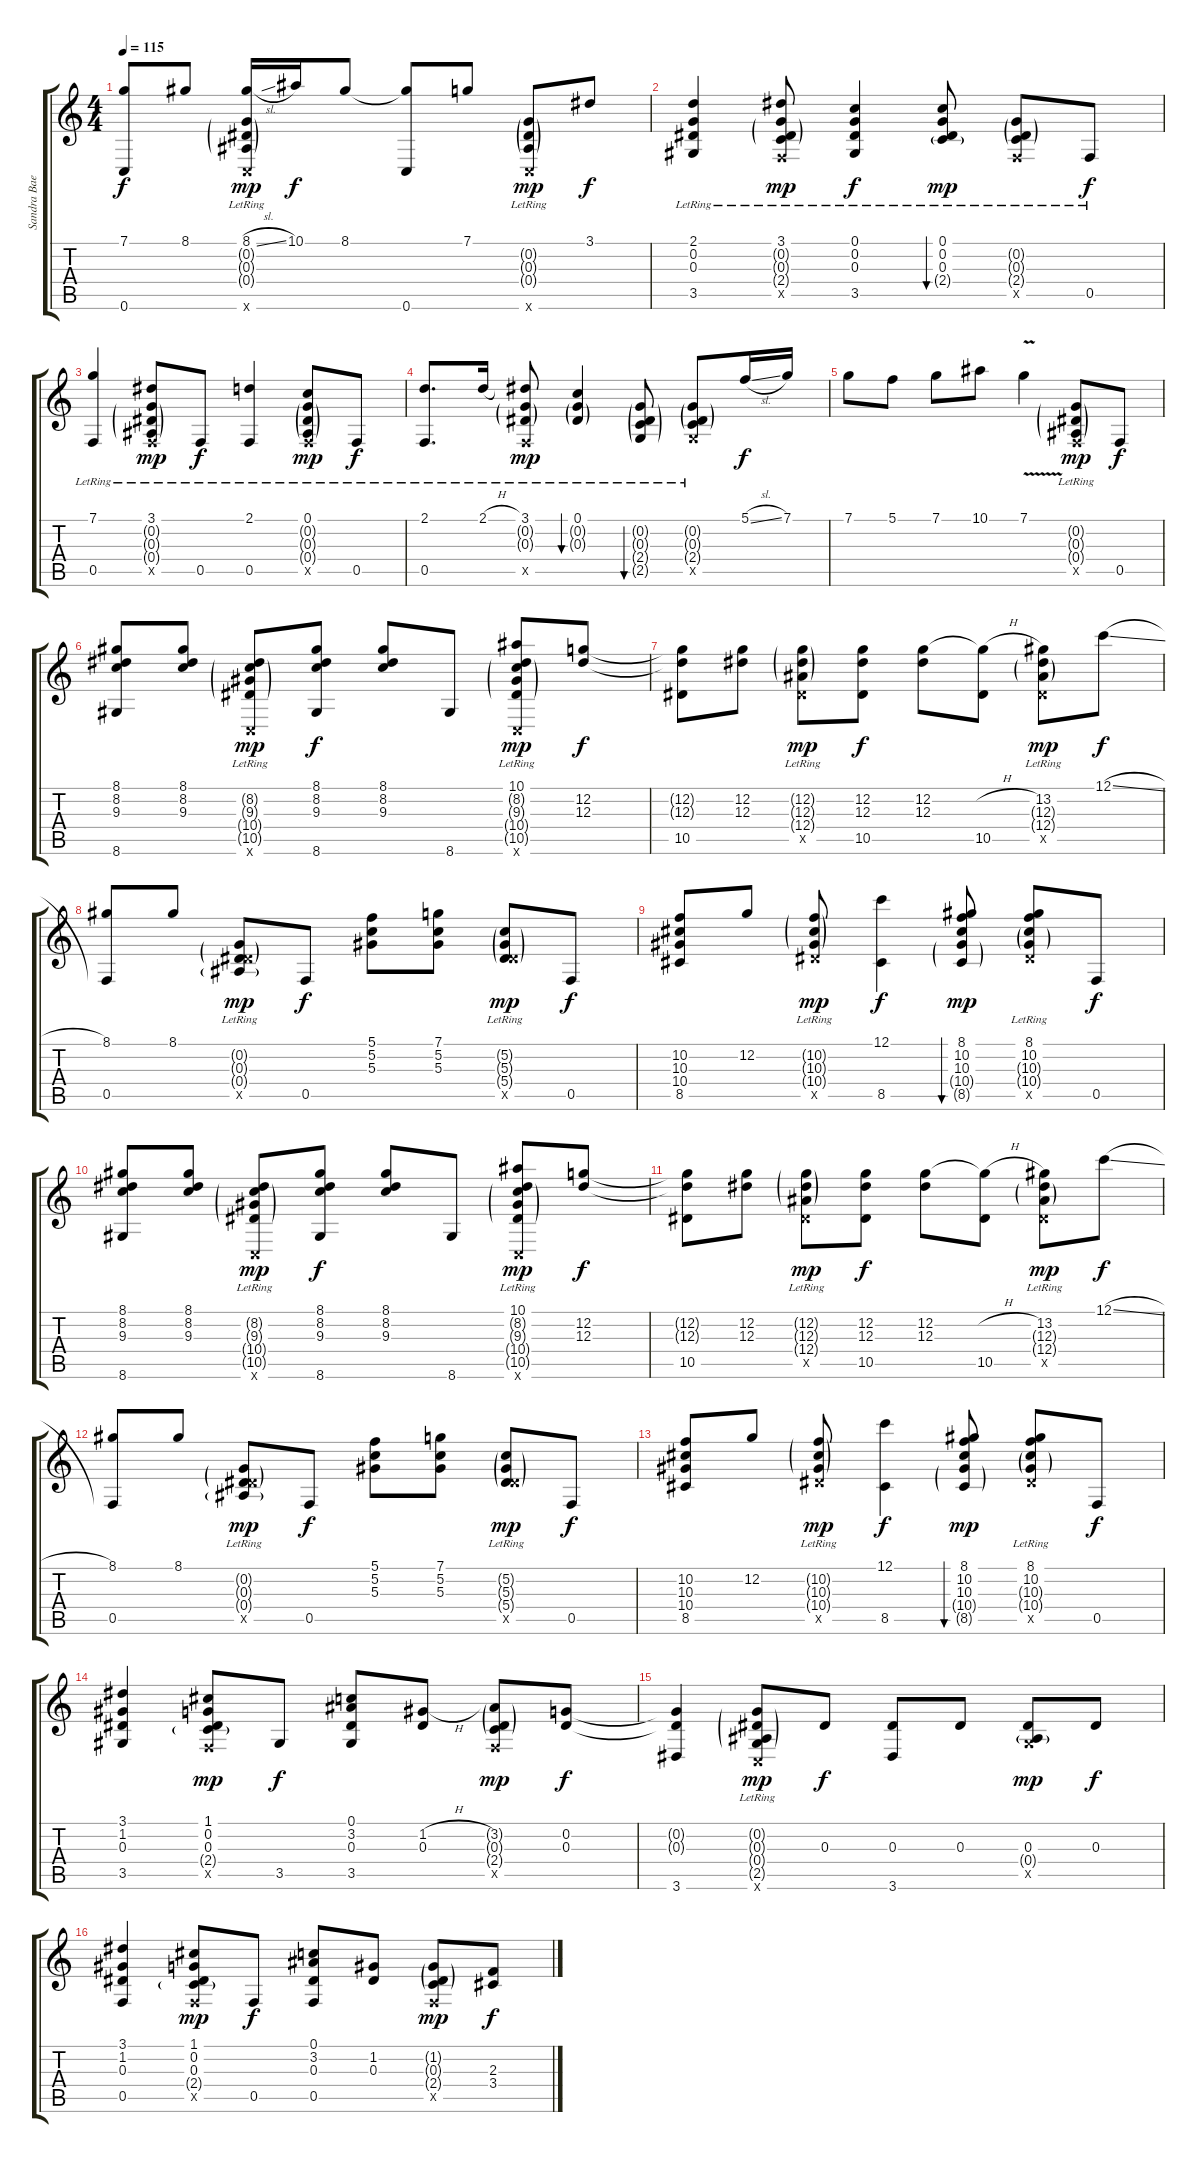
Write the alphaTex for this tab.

\track ("Sandra Bae" "Sandra Bae") {instrument acousticguitarsteel}
\staff {score tabs}
\tuning (C4 G3 Eb3 Bb2 F2 C2) {hide}
\ts (4 4)
\tempo 115
\clef g2
\ks c
(7.1 0.6).8{dy f} 8.1.8 (8.1{sl} 0.2{g lr} 0.3{g lr} 0.4{g lr} 0.6{x}).16{dy mp} 10.1.16{dy f} 8.1.8 (8.1{t} 0.6).8 7.1.8 (0.2{g lr} 0.3{g lr} 0.4{g lr} 0.6{x}).8{dy mp} 3.1.8{dy f} |
(2.1{lr} 0.2{lr} 0.3{lr} 3.5{lr}).4 (3.1{lr} 0.2{g lr} 0.3{g lr} 2.4{g lr} 0.5{x}).8{dy mp} (0.1{lr} 0.2{lr} 0.3{lr} 3.5{lr}).4{dy f} (0.1{lr} 0.2{lr} 0.3{lr} 2.4{g lr}).8{bu 60 dy mp} (0.2{g lr} 0.3{g lr} 2.4{g lr} 0.5{x}).8 0.5{lr}.8{dy f} |
(7.1{lr} 0.5{lr}).4 (3.1{lr} 0.2{g lr} 0.3{g lr} 0.4{g lr} 0.5{x}).8{dy mp} 0.5{lr}.8{dy f} (2.1{lr} 0.5{lr}).4 (0.1{lr} 0.2{g lr} 0.3{g lr} 0.4{g lr} 0.5{x}).8{dy mp} 0.5{lr}.8{dy f} |
(2.1{lr} 0.5).8{d} 2.1{h lr}.16 (3.1{lr} 0.2{g} 0.3{g} 0.5{x}).8{dy mp} (0.1{lr} 0.2{g lr} 0.3{g lr}).4{bu 120} (0.2{g lr} 0.3{g lr} 2.4{g lr} 2.5{g lr}).8{bu 120} (0.2{g lr} 0.3{g lr} 2.4{g lr} 2.5{x}).8 5.1{sl}.16{dy f} 7.1.16 |
7.1.8 5.1.8 7.1.8 10.1.8 7.1{v}.4 (0.2{g lr} 0.3{g lr} 0.4{g lr} 0.5{x}).8{dy mp} 0.5.8{dy f} |
(8.1 8.2 9.3 8.6).8 (8.1 8.2 9.3).8 (8.2{g lr} 9.3{g lr} 10.4{g lr} 10.5{g} 0.6{x}).8{dy mp} (8.1 8.2 9.3 8.6).8{dy f} (8.1 8.2 9.3).8 8.6.8 (10.1 8.2{g lr} 9.3{g lr} 10.4{g lr} 10.5{g} 0.6{x}).8{dy mp} (12.2 12.3).8{dy f} |
(12.2{t} 12.3{t} 10.5).8 (12.2 12.3).8 (12.2{g lr} 12.3{g lr} 12.4{g lr} 10.5{x}).8{dy mp} (12.2 12.3 10.5).8{dy f} (12.2 12.3).8 (12.2{h t} 10.5).8 (13.2{lr} 12.3{g lr} 12.4{g lr} 10.5{x}).8{dy mp} 12.1{sl}.8{dy f} |
(8.1 0.5).8 8.1.8 (0.2{g lr} 0.3{g lr} 0.4{g lr} 10.5{x}).8{dy mp} 0.5.8{dy f} (5.1 5.2 5.3).8 (7.1 5.2 5.3).8 (5.2{g lr} 5.3{g lr} 5.4{g lr} 10.5{x}).8{dy mp} 0.5.8{dy f} |
(10.2 10.3 10.4 8.5).8 12.2.8 (10.2{g lr} 10.3{g lr} 10.4{g lr} 10.5{x}).8{dy mp} (12.1 8.5).4{dy f} (8.1 10.2 10.3 10.4{g} 8.5{g}).8{bu 120 dy mp} (8.1 10.2{lr} 10.3{g lr} 10.4{g lr} 10.5{x}).8 0.5.8{dy f} |
(8.1 8.2 9.3 8.6).8 (8.1 8.2 9.3).8 (8.2{g lr} 9.3{g lr} 10.4{g lr} 10.5{g} 0.6{x}).8{dy mp} (8.1 8.2 9.3 8.6).8{dy f} (8.1 8.2 9.3).8 8.6.8 (10.1 8.2{g lr} 9.3{g lr} 10.4{g lr} 10.5{g} 0.6{x}).8{dy mp} (12.2 12.3).8{dy f} |
(12.2{t} 12.3{t} 10.5).8 (12.2 12.3).8 (12.2{g lr} 12.3{g lr} 12.4{g lr} 10.5{x}).8{dy mp} (12.2 12.3 10.5).8{dy f} (12.2 12.3).8 (12.2{h t} 10.5).8 (13.2{lr} 12.3{g lr} 12.4{g lr} 10.5{x}).8{dy mp} 12.1{sl}.8{dy f} |
(8.1 0.5).8 8.1.8 (0.2{g lr} 0.3{g lr} 0.4{g lr} 10.5{x}).8{dy mp} 0.5.8{dy f} (5.1 5.2 5.3).8 (7.1 5.2 5.3).8 (5.2{g lr} 5.3{g lr} 5.4{g lr} 10.5{x}).8{dy mp} 0.5.8{dy f} |
(10.2 10.3 10.4 8.5).8 12.2.8 (10.2{g lr} 10.3{g lr} 10.4{g lr} 10.5{x}).8{dy mp} (12.1 8.5).4{dy f} (8.1 10.2 10.3 10.4{g} 8.5{g}).8{bu 120 dy mp} (8.1 10.2{lr} 10.3{g lr} 10.4{g lr} 10.5{x}).8 0.5.8{dy f} |
(3.1 1.2 0.3 3.5).4 (1.1 0.2 0.3 2.4{g} 0.5{x}).8{dy mp} 3.5.8{dy f} (0.1 3.2 0.3 3.5).8 (1.2{h} 0.3).8 (3.2{g} 0.3{g} 2.4{g} 0.5{x}).8{dy mp} (0.2 0.3).8{dy f} |
(0.2{t} 0.3{t} 3.6).4 (0.2{g lr} 0.3{g lr} 0.4{g lr} 2.5{g} 0.6{x}).8{dy mp} 0.3.8{dy f} (0.3 3.6).8 0.3.8 (0.3 0.4{g} 2.5{x}).8{dy mp} 0.3.8{dy f} |
(3.1 1.2 0.3 0.5).4 (1.1 0.2 0.3 2.4{g} 0.5{x}).8{dy mp} 0.5.8{dy f} (0.1 3.2 0.3 0.5).8 (1.2 0.3).8 (1.2{g} 0.3{g} 2.4{g} 0.5{x}).8{dy mp} (2.3 3.4).8{dy f}
